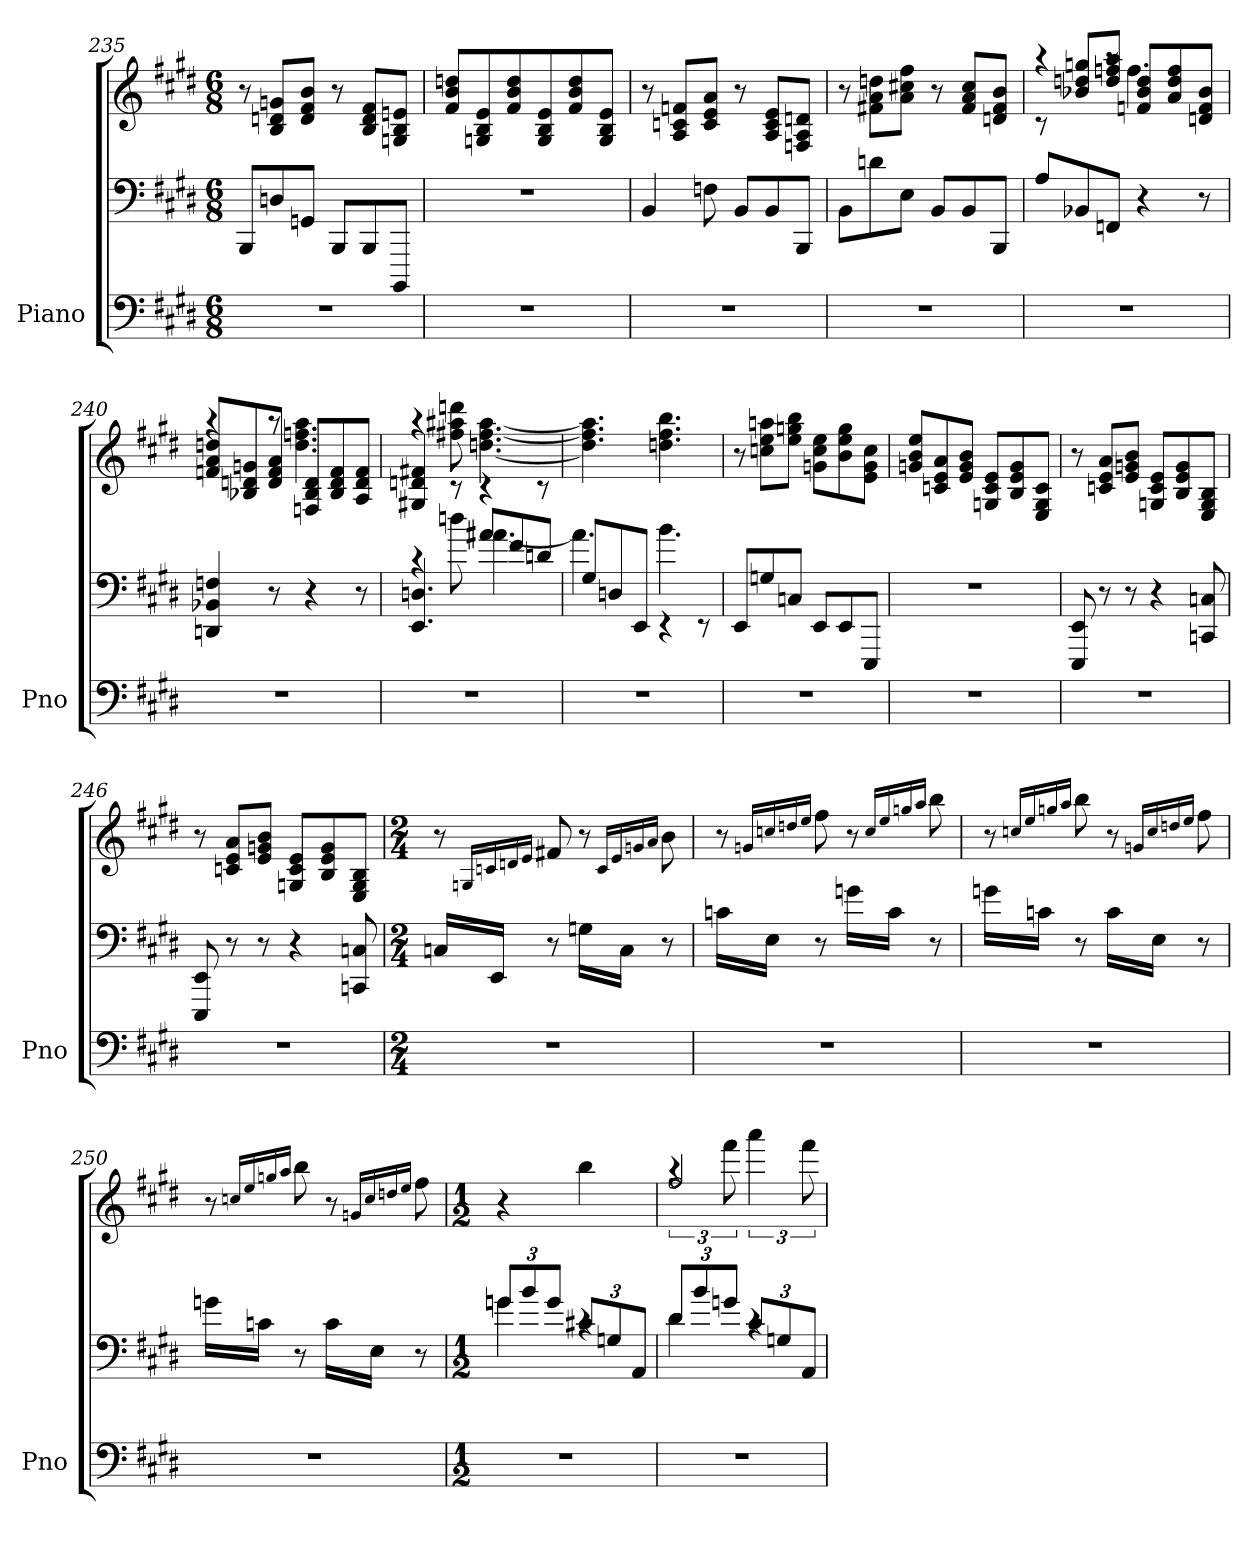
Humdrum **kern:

**kern	**kern	**kern
*part1	*part1	*part1
*staff3	*staff2	*staff1
*I"Piano	*	*
*I'Pno	*	*
*clefF4	*clefF4	*clefG2
*k[f#c#g#d#]	*k[f#c#g#d#]	*k[f#c#g#d#]
*M6/8	*M6/8	*M6/8
=235	=235	=235
2.r	8BBBL	8r
.	8Dn	8B 8dn 8gnL
.	8GGnJ	8d 8f# 8bJ
.	8BBBL	8r
.	8BBB	8B 8d 8f#L
.	8BBBBJ	8Gn 8B 8enJ
=236	=236	=236
2.r	2.r	8f# 8b 8ddnL
.	.	8Gn 8B 8e
.	.	8f# 8b 8dd
.	.	8G 8B 8e
.	.	8f# 8b 8dd
.	.	8G 8B 8eJ
=237	=237	=237
2.r	4BB	8r
.	.	8A 8cn 8fnL
.	8Fn	8c 8e 8aJ
.	8BBL	8r
.	8BB	8A 8c 8eL
.	8BBBJ	8Fn 8A 8dnJ
=238	=238	=238
2.r	8BBL	8r
.	8dn	8f#X 8a 8ddnL
.	8EJ	8a 8cc#X 8ff#J
.	8BBL	8r
.	8BB	8f# 8a 8cc#L
.	8BBBJ	8dn 8f# 8bJ
=239	=239	=239
*	*	*^
2.r	8AL	8rc	4raa
.	8BB-X	8b-X 8ddn 8ggnL	.
.	8FFnJ	8dd 8ffn 8aaJ	8raa
.	4r	8fn 8b- 8ddL	4.ff
.	.	8a 8dd 8ff	.
.	8r	8dn 8f 8b-J	.
=240	=240	=240	=240
2.r	4DDn 4BB-X 4Fn	8fn 8a 8ddnL	4raa
.	.	8B-X 8dn 8gn	.
.	8r	8d 8f 8aJ	8raa
.	4r	8Fn 8B- 8dL	4.dd 4.ffn 4.aa
.	.	8B- 8d 8f	.
.	8r	8A 8d 8fJ	.
=241	=241	=241	=241
*	*^	*	*
2.r	4.EE 4.Dn	4rc	4G#X 4dn 4f#X	4raa
.	.	8ddn	8rc	8ff#X 8aa#X 8dddn
.	8a#XL	[4.a#X	4rc	[4.ddn [4.ff# [4.aa#
.	8f#	.	.	.
.	8dnJ	.	8rc	.
*	*	*	*v	*v
=242	=242	=242	=242
2.r	8G#L	4.a#]	4.dd] 4.ff#] 4.aa#]
.	8Dn	.	.
.	8EEJ	.	.
.	4rEE	4.b	4.ddn 4.ff# 4.bb
.	8rEE	.	.
*	*v	*v	*
=243	=243	=243
2.r	8EEL	8r
.	8Gn	8ccn 8ee 8aanL
.	8CnJ	8ee 8ggn 8bbJ
.	8EEL	8gn 8cc 8eeL
.	8EE	8b 8ee 8gg
.	8EEEJ	8e 8g 8ccJ
=244	=244	=244
2.r	2.r	8gn 8b 8eeL
.	.	8cn 8e 8a
.	.	8e 8g 8bJ
.	.	8Gn 8c 8eL
.	.	8B 8e 8g
.	.	8E 8G 8cJ
=245	=245	=245
2.r	8EEE 8EE	8r
.	8r	8cn 8e 8aL
.	8r	8e 8gn 8bJ
.	4r	8Gn 8c 8eL
.	.	8B 8e 8g
.	8CCn 8Cn	8E 8G 8BJ
=246	=246	=246
2.r	8EEE 8EE	8r
.	8r	8cn 8e 8aL
.	8r	8e 8gn 8bJ
.	4r	8Gn 8c 8eL
.	.	8B 8e 8g
.	8CCn 8Cn	8E 8G 8BJ
=247	=247	=247
*M2/4	*M2/4	*M2/4
2r	16CnLL	8r
.	16EEJJ	.
.	.	16qGnLL
.	.	16qcn
.	.	16qdn
.	.	16qeJJ
.	8r	8f#X
.	16GnLL	8r
.	16CJJ	.
.	.	16qcLL
.	.	16qe
.	.	16qgn
.	.	16qaJJ
.	8r	8b
=248	=248	=248
2r	16cnLL	8r
.	16EJJ	.
.	.	16qgnLL
.	.	16qccn
.	.	16qddn
.	.	16qeeJJ
.	8r	8ff#
.	16gnLL	8r
.	16cJJ	.
.	.	16qccLL
.	.	16qee
.	.	16qggn
.	.	16qaaJJ
.	8r	8bb
=249	=249	=249
2r	16gnLL	8r
.	16cnJJ	.
.	.	16qccnLL
.	.	16qee
.	.	16qggn
.	.	16qaaJJ
.	8r	8bb
.	16cLL	8r
.	16EJJ	.
.	.	16qgnLL
.	.	16qcc
.	.	16qddn
.	.	16qeeJJ
.	8r	8ff#
=250	=250	=250
2r	16gnLL	8r
.	16cnJJ	.
.	.	16qccnLL
.	.	16qee
.	.	16qggn
.	.	16qaaJJ
.	8r	8bb
.	16cLL	8r
.	16EJJ	.
.	.	16qgnLL
.	.	16qcc
.	.	16qddn
.	.	16qeeJJ
.	8r	8ff#
=251	=251	=251
*M1/2	*M1/2	*M1/2
*	*^	*
2r	12gnL	4gn	4r
.	12b	.	.
.	12gJ	.	.
.	12c#XL	4rc	4bb
.	12Gn	.	.
.	12AAJ	.	.
=252	=252	=252	=252
*	*	*	*^
2r	12d#L	4d#	2ff#	6raa
.	12b	.	.	.
.	12gnJ	.	.	12fff#
.	12c#L	4rc	.	6aaa
.	12Gn	.	.	.
.	12AAJ	.	.	12fff#
*	*v	*v	*	*
*	*	*v	*v
=	=	=
*-	*-	*-
